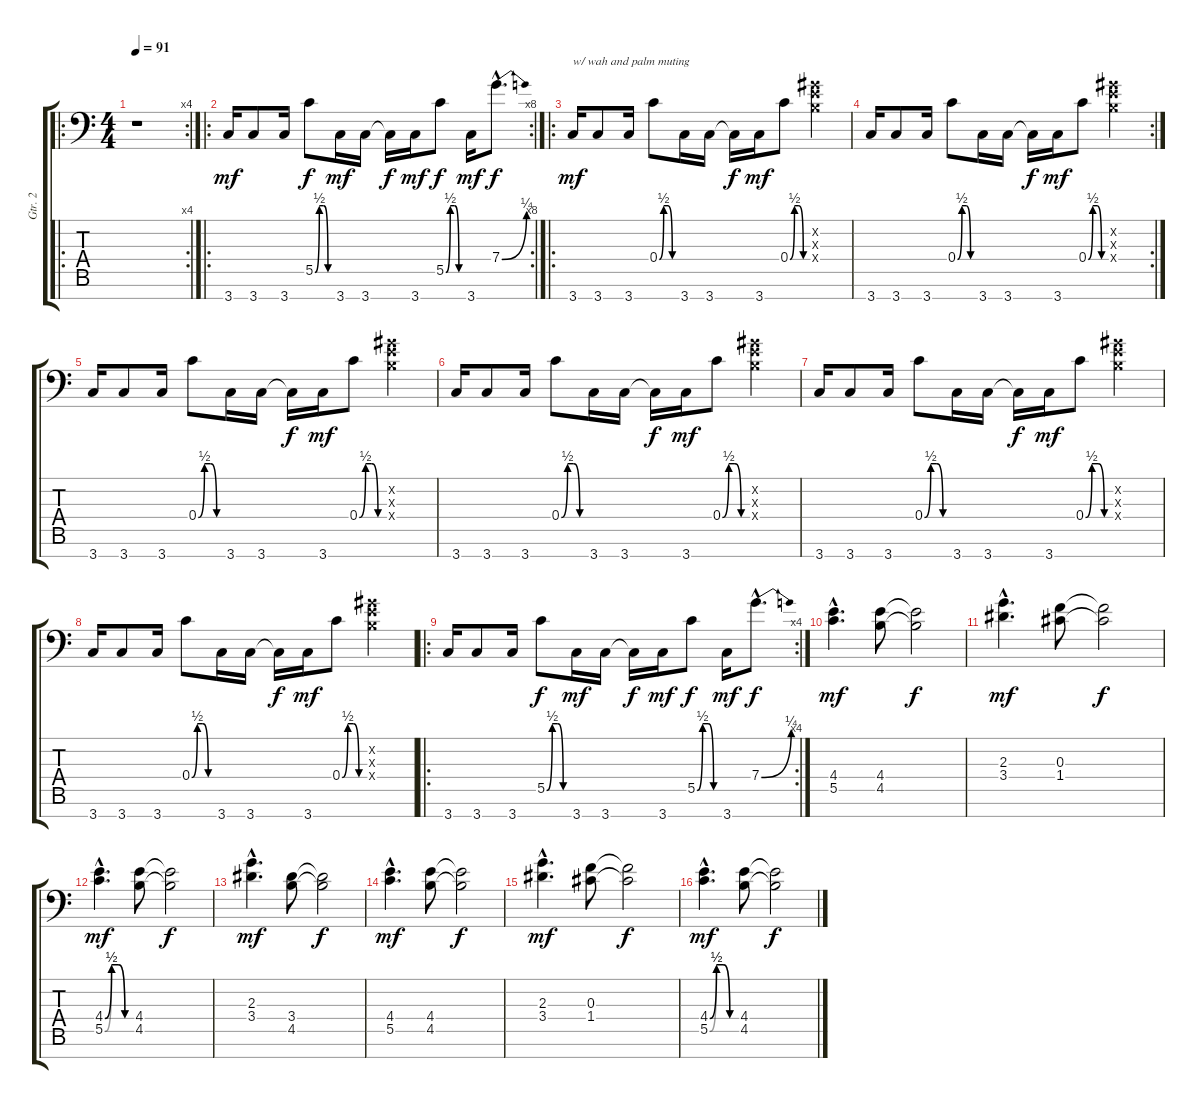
\track ("Gtr. 2" "Gtr. 2") {instrument distortionguitar}
\staff {score tabs}
\tuning (E4 A3 F3 C3 G2 D2 A1) {hide}
\ro
\rc 4
\ts (4 4)
\tempo 91
\clef f4
\ks c
r.1{dy mf instrument distortionguitar} |
\ro
\rc 8
3.7.16 3.7.8 3.7.16 5.5{be (custom 0 0 15 2 30 2 45 0 60 0)}.8{dy f} 3.7.16{dy mf} 3.7.16 3.7{t}.16{dy f} 3.7.16{dy mf} 5.5{be (custom 0 0 15 2 30 2 45 0 60 0)}.8{dy f} 3.7.16{dy mf} 7.4{be (bend 0 0 60 1) hac}.8{d dy f} |
\ro
3.7.16{txt "w/ wah and palm muting" dy mf instrument electricguitarmuted} 3.7.8 3.7.16 0.4{be (custom 0 0 15 2 30 2 45 0 60 0)}.8{instrument distortionguitar} 3.7.16{instrument electricguitarmuted} 3.7.16 3.7{t}.16{dy f} 3.7.16{dy mf} 0.4{be (custom 0 0 15 2 30 2 45 0 60 0)}.8{instrument distortionguitar} (-1.2{x} -1.3{x} -1.4{x}).4 |
\rc 2
3.7.16{instrument electricguitarmuted} 3.7.8 3.7.16 0.4{be (custom 0 0 15 2 30 2 45 0 60 0)}.8{instrument distortionguitar} 3.7.16{instrument electricguitarmuted} 3.7.16 3.7{t}.16{dy f} 3.7.16{dy mf} 0.4{be (custom 0 0 15 2 30 2 45 0 60 0)}.8{instrument distortionguitar} (-1.2{x} -1.3{x} -1.4{x}).4 |
3.7.16{instrument electricguitarmuted} 3.7.8 3.7.16 0.4{be (custom 0 0 15 2 30 2 45 0 60 0)}.8{instrument distortionguitar} 3.7.16{instrument electricguitarmuted} 3.7.16 3.7{t}.16{dy f} 3.7.16{dy mf} 0.4{be (custom 0 0 15 2 30 2 45 0 60 0)}.8{instrument distortionguitar} (-1.2{x} -1.3{x} -1.4{x}).4 |
3.7.16{instrument electricguitarmuted} 3.7.8 3.7.16 0.4{be (custom 0 0 15 2 30 2 45 0 60 0)}.8{instrument distortionguitar} 3.7.16{instrument electricguitarmuted} 3.7.16 3.7{t}.16{dy f} 3.7.16{dy mf} 0.4{be (custom 0 0 15 2 30 2 45 0 60 0)}.8{instrument distortionguitar} (-1.2{x} -1.3{x} -1.4{x}).4 |
3.7.16{instrument electricguitarmuted} 3.7.8 3.7.16 0.4{be (custom 0 0 15 2 30 2 45 0 60 0)}.8{instrument distortionguitar} 3.7.16{instrument electricguitarmuted} 3.7.16 3.7{t}.16{dy f} 3.7.16{dy mf} 0.4{be (custom 0 0 15 2 30 2 45 0 60 0)}.8{instrument distortionguitar} (-1.2{x} -1.3{x} -1.4{x}).4 |
3.7.16{instrument electricguitarmuted} 3.7.8 3.7.16 0.4{be (custom 0 0 15 2 30 2 45 0 60 0)}.8{instrument distortionguitar} 3.7.16{instrument electricguitarmuted} 3.7.16 3.7{t}.16{dy f} 3.7.16{dy mf} 0.4{be (custom 0 0 15 2 30 2 45 0 60 0)}.8{instrument distortionguitar} (-1.2{x} -1.3{x} -1.4{x}).4 |
\ro
\rc 4
3.7.16 3.7.8 3.7.16 5.5{be (custom 0 0 15 2 30 2 45 0 60 0)}.8{dy f} 3.7.16{dy mf} 3.7.16 3.7{t}.16{dy f} 3.7.16{dy mf} 5.5{be (custom 0 0 15 2 30 2 45 0 60 0)}.8{dy f} 3.7.16{dy mf} 7.4{be (bend 0 0 60 1) hac}.8{d dy f} |
(4.4{hac} 5.5{hac}).4{d dy mf} (4.4 4.5).8 (4.4{t} 4.5{t}).2{dy f} |
(2.3{hac} 3.4{hac}).4{d dy mf} (0.3 1.4).8 (0.3{t} 1.4{t}).2{dy f} |
(4.4{be (custom 0 0 15 2 30 2 45 0 60 0) hac} 5.5{be (custom 0 0 15 2 30 2 45 0 60 0) hac}).4{d dy mf} (4.4 4.5).8 (4.4{t} 4.5{t}).2{dy f} |
(2.3{hac} 3.4{hac}).4{d dy mf} (3.4 4.5).8 (3.4{t} 4.5{t}).2{dy f} |
(4.4{hac} 5.5{hac}).4{d dy mf} (4.4 4.5).8 (4.4{t} 4.5{t}).2{dy f} |
(2.3{hac} 3.4{hac}).4{d dy mf} (0.3 1.4).8 (0.3{t} 1.4{t}).2{dy f} |
(4.4{be (custom 0 0 15 2 30 2 45 0 60 0) hac} 5.5{be (custom 0 0 15 2 30 2 45 0 60 0) hac}).4{d dy mf} (4.4 4.5).8 (4.4{t} 4.5{t}).2{dy f}
